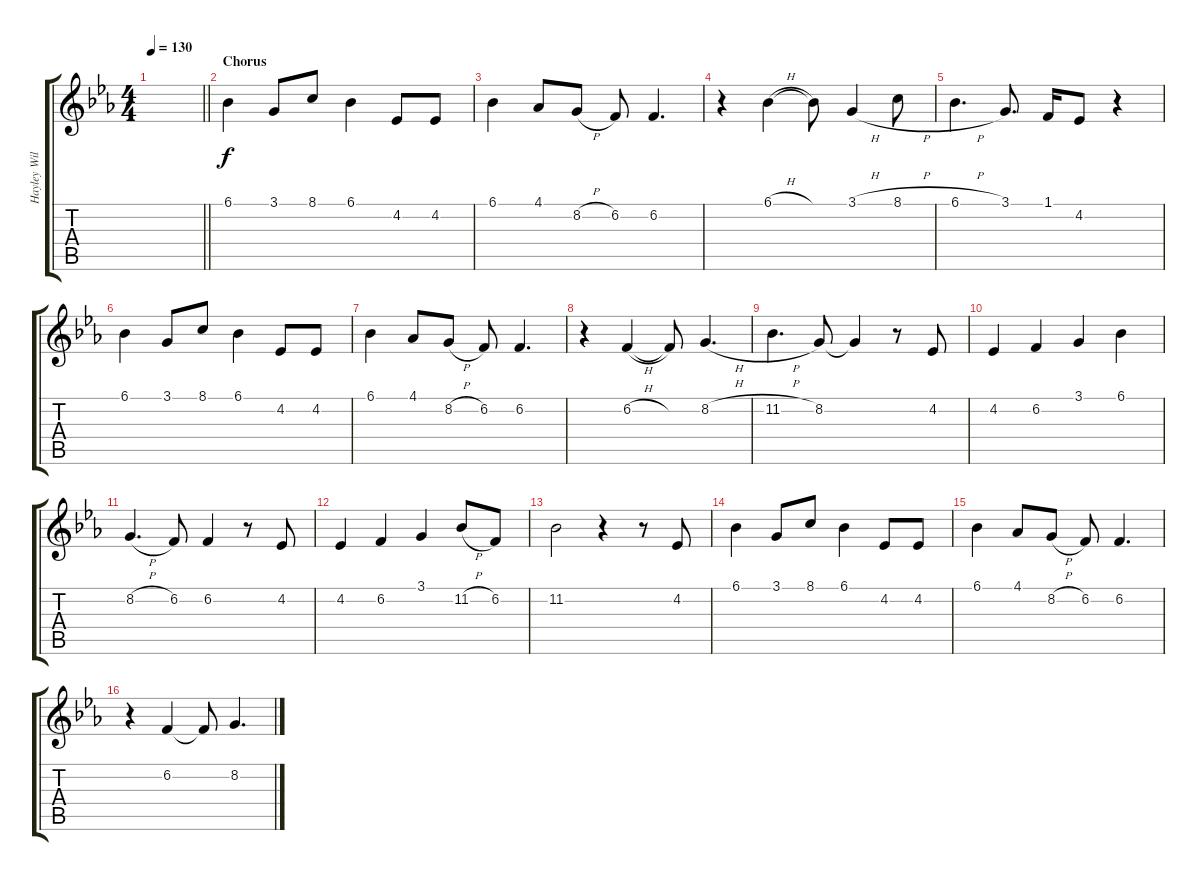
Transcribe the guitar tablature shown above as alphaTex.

\track ("Hayley Williams (Vocals)" "Hayley Wil") {instrument altosax bank 255}
\staff {score tabs}
\tuning (E4 B3 G3 D3 A2 E2) {hide}
\ts (4 4)
\tempo 130
\clef g2
\barLineRight lightlight
\ks eb
|
\section ("" "Chorus")
6.1.4 3.1.8 8.1.8 6.1.4 4.2.8 4.2.8 |
6.1.4 4.1.8 8.2{h}.8 6.2.8 6.2.4{d} |
r.4 6.1{h}.4 6.1{t}.8 3.1{h}.4 8.1{h}.8 |
6.1{h}.4{d} 3.1.8{d} 1.1.16 4.2.8 r.4 |
6.1.4 3.1.8 8.1.8 6.1.4 4.2.8 4.2.8 |
6.1.4 4.1.8 8.2{h}.8 6.2.8 6.2.4{d} |
r.4 6.2{h}.4 6.2{t}.8 8.2{h}.4{d} |
11.2{h}.4{d} 8.2.8 8.2{t}.4 r.8 4.2.8 |
4.2.4 6.2.4 3.1.4 6.1.4 |
8.2{h}.4{d} 6.2.8 6.2.4 r.8 4.2.8 |
4.2.4 6.2.4 3.1.4 11.2{h}.8 6.2.8 |
11.2.2 r.4 r.8 4.2.8 |
6.1.4 3.1.8 8.1.8 6.1.4 4.2.8 4.2.8 |
6.1.4 4.1.8 8.2{h}.8 6.2.8 6.2.4{d} |
r.4 6.2.4 6.2{t}.8 8.2.4{d}
